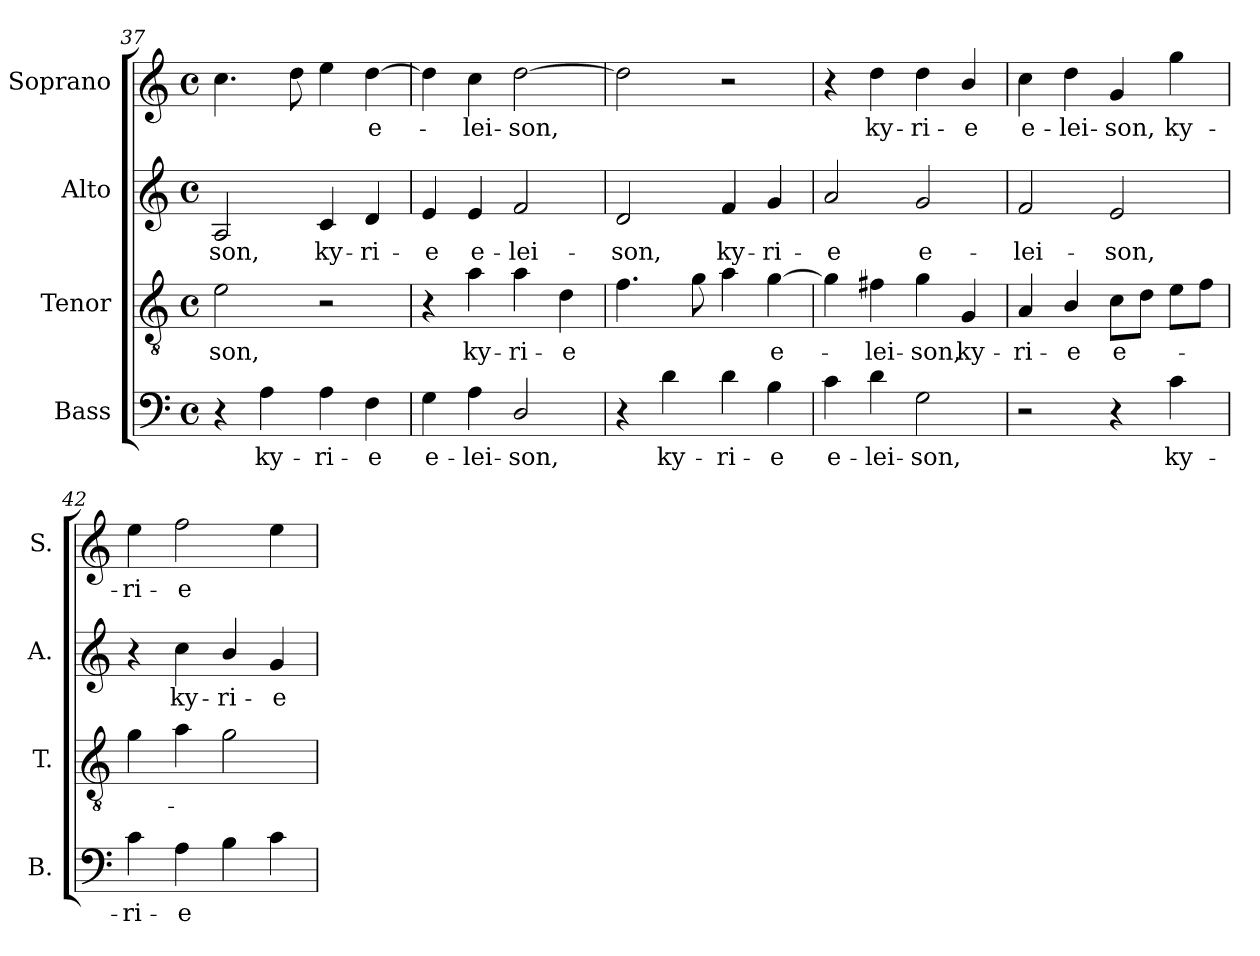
**kern	**text	**kern	**text	**kern	**text	**kern	**text
*part4	*part4	*part3	*part3	*part2	*part2	*part1	*part1
*staff4	*staff4	*staff3	*staff3	*staff2	*staff2	*staff1	*staff1
*I"Bass	*	*I"Tenor	*	*I"Alto	*	*I"Soprano	*
*I'B.	*	*I'T.	*	*I'A.	*	*I'S.	*
*clefF4	*	*clefGv2	*	*clefG2	*	*clefG2	*
*	*	*ITrd7c12	*	*	*	*	*
*k[]	*	*k[]	*	*k[]	*	*k[]	*
*C:	*	*C:	*	*C:	*	*C:	*
*M4/4	*	*M4/4	*	*M4/4	*	*M4/4	*
*met(c)	*	*met(c)	*	*met(c)	*	*met(c)	*
=37	=37	=37	=37	=37	=37	=37	=37
!	!	!	!LO:LY:b:color=#000000	!	!	!	!
!	!	!	!	!	!LO:LY:b:color=#000000	!	!
4r	.	2Ei\	-son,	2Ai/	-son,	4.cci\	.
!	!LO:LY:b:color=#000000	!	!	!	!	!	!
4Ai\	ky-	.	.	.	.	.	.
.	.	.	.	.	.	8ddi\	.
!	!LO:LY:b:color=#000000	!	!	!	!	!	!
!	!	!	!	!	!LO:LY:b:color=#000000	!	!
4Ai\	-ri-	2r	.	4ci/	ky-	4eei\	.
!	!LO:LY:b:color=#000000	!	!	!	!	!	!
!	!	!	!	!	!LO:LY:b:color=#000000	!	!
!	!	!	!	!	!	!	!LO:LY:b:color=#000000
4Fi\	-e	.	.	4di/	-ri-	[4ddi\	e-
!!LO:LB:g=z
=38	=38	=38	=38	=38	=38	=38	=38
!	!LO:LY:b:color=#000000	!	!	!	!	!	!
!	!	!	!	!	!LO:LY:b:color=#000000	!	!
4Gi\	e-	4r	.	4ei/	-e	4ddi\]	.
!	!LO:LY:b:color=#000000	!	!	!	!	!	!
!	!	!	!LO:LY:b:color=#000000	!	!	!	!
!	!	!	!	!	!LO:LY:b:color=#000000	!	!
!	!	!	!	!	!	!	!LO:LY:b:color=#000000
4Ai\	-lei-	4Ai\	ky-	4ei/	e-	4cci\	-lei-
!	!LO:LY:b:color=#000000	!	!	!	!	!	!
!	!	!	!LO:LY:b:color=#000000	!	!	!	!
!	!	!	!	!	!LO:LY:b:color=#000000	!	!
!	!	!	!	!	!	!	!LO:LY:b:color=#000000
2Di/	-son,	4Ai\	-ri-	2fi/	-lei-	[2ddi\	-son,
!	!	!	!LO:LY:b:color=#000000	!	!	!	!
.	.	4Di\	-e	.	.	.	.
=39	=39	=39	=39	=39	=39	=39	=39
!	!	!	!	!	!LO:LY:b:color=#000000	!	!
4r	.	4.Fi\	.	2di/	-son,	2ddi\]	.
!	!LO:LY:b:color=#000000	!	!	!	!	!	!
4di\	ky-	.	.	.	.	.	.
.	.	8Gi\	.	.	.	.	.
!	!LO:LY:b:color=#000000	!	!	!	!	!	!
!	!	!	!	!	!LO:LY:b:color=#000000	!	!
4di\	-ri-	4Ai\	.	4fi/	ky-	2r	.
!	!LO:LY:b:color=#000000	!	!	!	!	!	!
!	!	!	!LO:LY:b:color=#000000	!	!	!	!
!	!	!	!	!	!LO:LY:b:color=#000000	!	!
4Bi\	-e	[4Gi\	e-	4gi/	-ri-	.	.
=40	=40	=40	=40	=40	=40	=40	=40
!	!LO:LY:b:color=#000000	!	!	!	!	!	!
!	!	!	!	!	!LO:LY:b:color=#000000	!	!
4ci\	e-	4Gi\]	.	2ai/	-e	4r	.
!	!LO:LY:b:color=#000000	!	!	!	!	!	!
!	!	!	!LO:LY:b:color=#000000	!	!	!	!
!	!	!	!	!	!	!	!LO:LY:b:color=#000000
4di\	-lei-	4F#i\	-lei-	.	.	4ddi\	ky-
!	!LO:LY:b:color=#000000	!	!	!	!	!	!
!	!	!	!LO:LY:b:color=#000000	!	!	!	!
!	!	!	!	!	!LO:LY:b:color=#000000	!	!
!	!	!	!	!	!	!	!LO:LY:b:color=#000000
2Gi\	-son,	4Gi\	-son,	2gi/	e-	4ddi\	-ri-
!	!	!	!LO:LY:b:color=#000000	!	!	!	!
!	!	!	!	!	!	!	!LO:LY:b:color=#000000
.	.	4GGi/	ky-	.	.	4bi/	-e
=41	=41	=41	=41	=41	=41	=41	=41
!	!	!	!LO:LY:b:color=#000000	!	!	!	!
!	!	!	!	!	!LO:LY:b:color=#000000	!	!
!	!	!	!	!	!	!	!LO:LY:b:color=#000000
2r	.	4AAi/	-ri-	2fi/	-lei-	4cci\	e-
!	!	!	!LO:LY:b:color=#000000	!	!	!	!
!	!	!	!	!	!	!	!LO:LY:b:color=#000000
.	.	4BBi/	-e	.	.	4ddi\	-lei-
!	!	!	!LO:LY:b:color=#000000	!	!	!	!
!	!	!	!	!	!LO:LY:b:color=#000000	!	!
!	!	!	!	!	!	!	!LO:LY:b:color=#000000
4r	.	8Ci\L	e-	2ei/	-son,	4gi/	-son,
.	.	8Di\J	.	.	.	.	.
!	!LO:LY:b:color=#000000	!	!	!	!	!	!
!	!	!	!	!	!	!	!LO:LY:b:color=#000000
4ci\	ky-	8Ei\L	.	.	.	4ggi\	ky-
.	.	8Fi\J	.	.	.	.	.
=42	=42	=42	=42	=42	=42	=42	=42
!	!LO:LY:b:color=#000000	!	!	!	!	!	!
!	!	!	!	!	!	!	!LO:LY:b:color=#000000
4ci\	-ri-	4Gi\	.	4r	.	4eei\	-ri-
!	!LO:LY:b:color=#000000	!	!	!	!	!	!
!	!	!	!	!	!LO:LY:b:color=#000000	!	!
!	!	!	!	!	!	!	!LO:LY:b:color=#000000
4Ai\	-e	4Ai\	.	4cci\	ky-	2ffi\	-e
!	!	!	!	!	!LO:LY:b:color=#000000	!	!
4Bi\	.	2Gi\	.	4bi/	-ri-	.	.
!	!	!	!	!	!LO:LY:b:color=#000000	!	!
4ci\	.	.	.	4gi/	-e	4eei\	.
=	=	=	=	=	=	=	=
*-	*-	*-	*-	*-	*-	*-	*-
